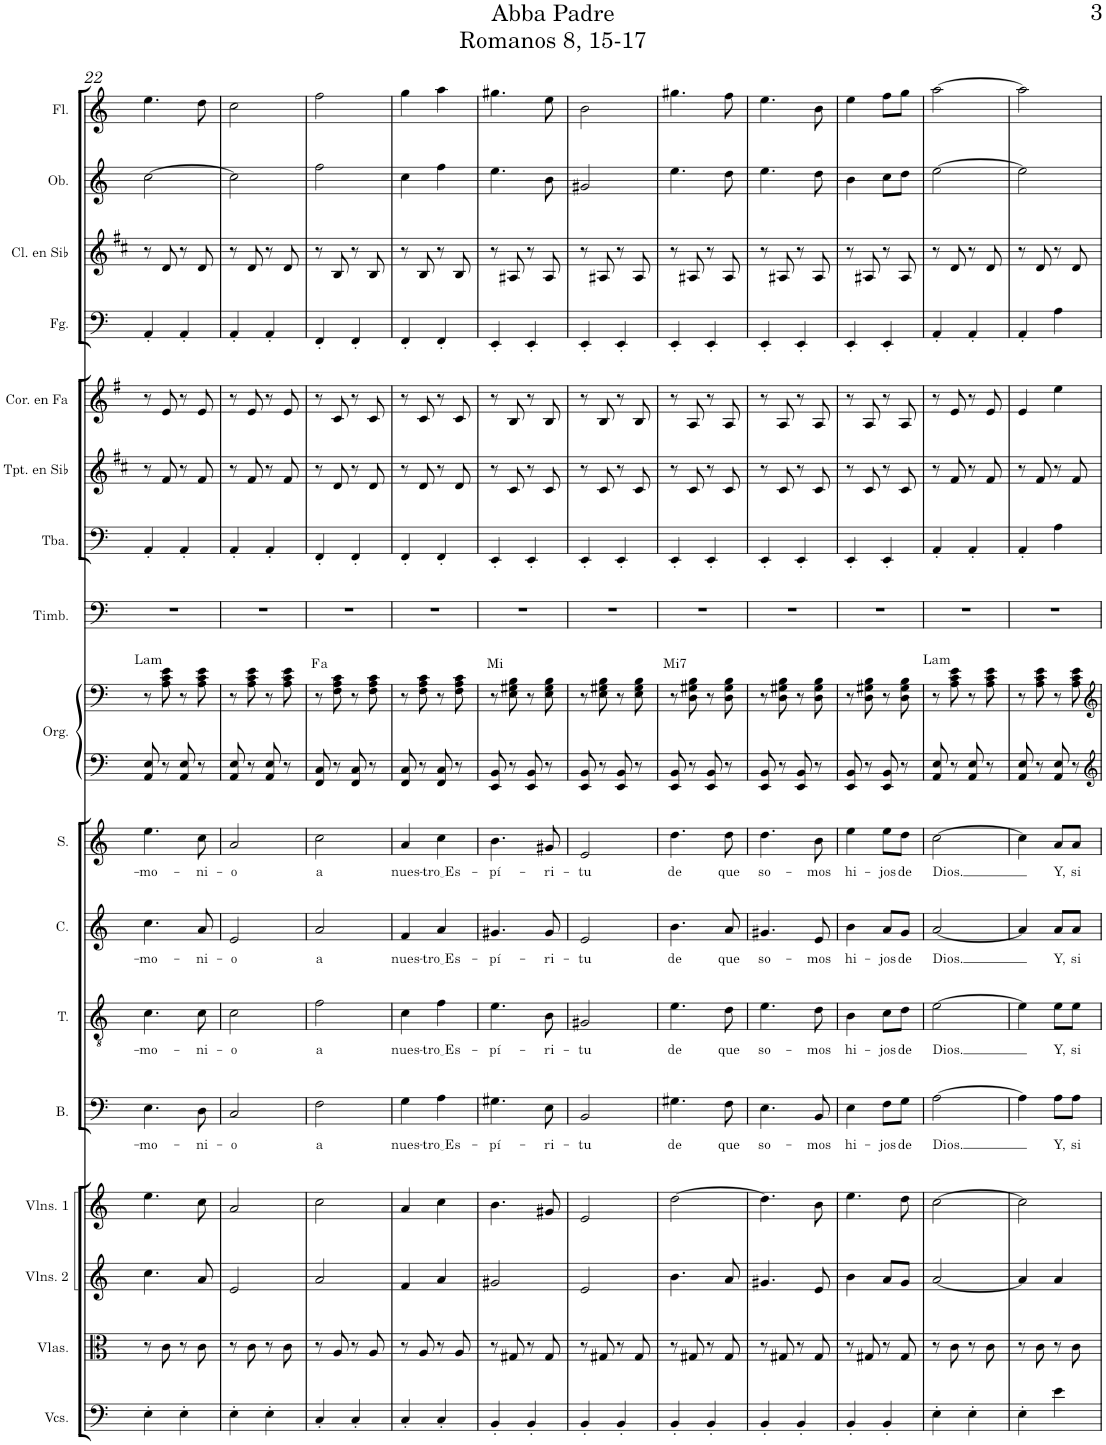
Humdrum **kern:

**kern	**kern	**kern	**kern	**kern	**text	**kern	**text	**kern	**text	**kern	**text	**kern	**kern	**harte	**kern	**kern	**kern	**kern	**kern	**kern	**kern	**kern
*part17	*part16	*part15	*part14	*part13	*part13	*part12	*part12	*part11	*part11	*part10	*part10	*part9	*part9	*part9	*part8	*part7	*part6	*part5	*part4	*part3	*part2	*part1
*staff18	*staff17	*staff16	*staff15	*staff14	*staff14	*staff13	*staff13	*staff12	*staff12	*staff11	*staff11	*staff10	*staff9	*	*staff8	*staff7	*staff6	*staff5	*staff4	*staff3	*staff2	*staff1
*I"Violonchelos	*I"Violas	*I"Violines 2	*I"Violines 1	*I"Bajo	*	*I"Tenor	*	*I"Contralto	*	*I"Soprano	*	*I"Órgano	*	*	*I"Timbales	*I"Tuba	*I"Trompeta en Sib	*I"Trompa en Fa	*I"Fagot	*I"Clarinete en Sib	*I"Oboe	*I"Flauta
*I'Vcs.	*I'Vlas.	*I'Vlns. 2	*I'Vlns. 1	*I'B.	*	*I'T.	*	*I'C.	*	*I'S.	*	*	*	*	*I'Timb.	*I'Tba.	*I'Tpt. en Sib	*	*I'Fg.	*I'Cl. en Sib	*I'Ob.	*I'Fl.
!!LO:PB:g=z
*clefF4	*clefC3	*clefG2	*clefG2	*clefF4	*	*clefGv2	*	*clefG2	*	*clefG2	*	*clefF4	*clefF4	*	*clefF4	*clefF4	*clefG2	*clefG2	*clefF4	*clefG2	*clefG2	*clefG2
*	*	*	*	*	*	*	*	*	*	*	*	*	*	*	*	*	*Trd1c2	*Trd4c7	*	*Trd1c2	*	*
*k[]	*k[]	*k[]	*k[]	*k[]	*	*k[]	*	*k[]	*	*k[]	*	*k[]	*k[]	*	*k[]	*k[]	*k[f#c#]	*k[f#]	*k[]	*k[f#c#]	*k[]	*k[]
*M2/4	*M2/4	*M2/4	*M2/4	*M2/4	*	*M2/4	*	*M2/4	*	*M2/4	*	*M2/4	*M2/4	*	*M2/4	*M2/4	*M2/4	*M2/4	*M2/4	*M2/4	*M2/4	*M2/4
=22	=22	=22	=22	=22	=22	=22	=22	=22	=22	=22	=22	=22	=22	=22	=22	=22	=22	=22	=22	=22	=22	=22
!	!	!	!	!	!LO:LY:b	!	!LO:LY:b	!	!LO:LY:b	!	!LO:LY:b	!	!	!LO:H:kt=Lam	!	!	!	!	!	!	!	!
4E'\	8r	4.cc\	4.ee\	4.E\	-mo-	4.c\	-mo-	4.cc\	-mo-	4.ee\	-mo-	8AA/ 8E/	8r	N	2r	4AA'/	8r	8r	4AA'/	8r	[2cc\	4.ee\
.	8c\	.	.	.	.	.	.	.	.	.	.	8r	8A\ 8c\ 8e\	.	.	.	8f#/	8e/	.	8d/	.	.
4E'\	8r	.	.	.	.	.	.	.	.	.	.	8AA/ 8E/	8r	.	.	4AA'/	8r	8r	4AA'/	8r	.	.
!	!	!	!	!	!LO:LY:b	!	!LO:LY:b	!	!LO:LY:b	!	!LO:LY:b	!	!	!	!	!	!	!	!	!	!	!
.	8c\	8a/	8cc\	8D\	-ni-	8c\	-ni-	8a/	-ni-	8cc\	-ni-	8r	8A\ 8c\ 8e\	.	.	.	8f#/	8e/	.	8d/	.	8dd\
=23	=23	=23	=23	=23	=23	=23	=23	=23	=23	=23	=23	=23	=23	=23	=23	=23	=23	=23	=23	=23	=23	=23
!	!	!	!	!	!LO:LY:b	!	!LO:LY:b	!	!LO:LY:b	!	!LO:LY:b	!	!	!	!	!	!	!	!	!	!	!
4E'\	8r	2e/	2a/	2C/	-o	2c\	-o	2e/	-o	2a/	-o	8AA/ 8E/	8r	.	2r	4AA'/	8r	8r	4AA'/	8r	2cc\]	2cc\
.	8c\	.	.	.	.	.	.	.	.	.	.	8r	8A\ 8c\ 8e\	.	.	.	8f#/	8e/	.	8d/	.	.
4E'\	8r	.	.	.	.	.	.	.	.	.	.	8AA/ 8E/	8r	.	.	4AA'/	8r	8r	4AA'/	8r	.	.
.	8c\	.	.	.	.	.	.	.	.	.	.	8r	8A\ 8c\ 8e\	.	.	.	8f#/	8e/	.	8d/	.	.
=24	=24	=24	=24	=24	=24	=24	=24	=24	=24	=24	=24	=24	=24	=24	=24	=24	=24	=24	=24	=24	=24	=24
!	!	!	!	!	!LO:LY:b	!	!LO:LY:b	!	!LO:LY:b	!	!LO:LY:b	!	!	!LO:H:kt=a	!	!	!	!	!	!	!	!
4C'/	8r	2a/	2cc\	2F\	a	2f\	a	2a/	a	2cc\	a	8FF/ 8C/	8r	.	2r	4FF'/	8r	8r	4FF'/	8r	2ff\	2ff\
.	8A/	.	.	.	.	.	.	.	.	.	.	8r	8F\ 8A\ 8c\	.	.	.	8d/	8c/	.	8B/	.	.
4C'/	8r	.	.	.	.	.	.	.	.	.	.	8FF/ 8C/	8r	.	.	4FF'/	8r	8r	4FF'/	8r	.	.
.	8A/	.	.	.	.	.	.	.	.	.	.	8r	8F\ 8A\ 8c\	.	.	.	8d/	8c/	.	8B/	.	.
=25	=25	=25	=25	=25	=25	=25	=25	=25	=25	=25	=25	=25	=25	=25	=25	=25	=25	=25	=25	=25	=25	=25
!	!	!	!	!	!LO:LY:b	!	!LO:LY:b	!	!LO:LY:b	!	!LO:LY:b	!	!	!	!	!	!	!	!	!	!	!
4C'/	8r	4f/	4a/	4G\	nues-	4c\	nues-	4f/	nues-	4a/	nues-	8FF/ 8C/	8r	.	2r	4FF'/	8r	8r	4FF'/	8r	4cc\	4gg\
.	8A/	.	.	.	.	.	.	.	.	.	.	8r	8F\ 8A\ 8c\	.	.	.	8d/	8c/	.	8B/	.	.
!	!	!	!	!	!LO:LY:b	!	!LO:LY:b	!	!LO:LY:b	!	!LO:LY:b	!	!	!	!	!	!	!	!	!	!	!
4C'/	8r	4a/	4cc\	4A\	tro Es	4f\	tro Es	4a/	tro Es	4cc\	tro Es	8FF/ 8C/	8r	.	.	4FF'/	8r	8r	4FF'/	8r	4ff\	4aa\
.	8A/	.	.	.	.	.	.	.	.	.	.	8r	8F\ 8A\ 8c\	.	.	.	8d/	8c/	.	8B/	.	.
=26	=26	=26	=26	=26	=26	=26	=26	=26	=26	=26	=26	=26	=26	=26	=26	=26	=26	=26	=26	=26	=26	=26
!	!	!	!	!	!LO:LY:b	!	!LO:LY:b	!	!LO:LY:b	!	!LO:LY:b	!	!	!LO:H:kt=Mi	!	!	!	!	!	!	!	!
4BB'/	8r	2g#X/	4.b\	4.G#X\	-pí-	4.e\	-pí-	4.g#X/	-pí-	4.b\	-pí-	8EE/ 8BB/	8r	N	2r	4EE'/	8r	8r	4EE'/	8r	4.ee\	4.gg#X\
.	8G#X/	.	.	.	.	.	.	.	.	.	.	8r	8E\ 8G#X\ 8B\	.	.	.	8c#/	8B/	.	8A#X/	.	.
4BB'/	8r	.	.	.	.	.	.	.	.	.	.	8EE/ 8BB/	8r	.	.	4EE'/	8r	8r	4EE'/	8r	.	.
!	!	!	!	!	!LO:LY:b	!	!LO:LY:b	!	!LO:LY:b	!	!LO:LY:b	!	!	!	!	!	!	!	!	!	!	!
.	8G#/	.	8g#X/	8E\	-ri-	8B\	-ri-	8g#/	-ri-	8g#X/	-ri-	8r	8E\ 8G#\ 8B\	.	.	.	8c#/	8B/	.	8A#/	8b\	8ee\
=27	=27	=27	=27	=27	=27	=27	=27	=27	=27	=27	=27	=27	=27	=27	=27	=27	=27	=27	=27	=27	=27	=27
!	!	!	!	!	!LO:LY:b	!	!LO:LY:b	!	!LO:LY:b	!	!LO:LY:b	!	!	!	!	!	!	!	!	!	!	!
4BB'/	8r	2e/	2e/	2BB/	-tu	2G#X/	-tu	2e/	-tu	2e/	-tu	8EE/ 8BB/	8r	.	2r	4EE'/	8r	8r	4EE'/	8r	2g#X/	2b\
.	8G#X/	.	.	.	.	.	.	.	.	.	.	8r	8E\ 8G#X\ 8B\	.	.	.	8c#/	8B/	.	8A#X/	.	.
4BB'/	8r	.	.	.	.	.	.	.	.	.	.	8EE/ 8BB/	8r	.	.	4EE'/	8r	8r	4EE'/	8r	.	.
.	8G#/	.	.	.	.	.	.	.	.	.	.	8r	8E\ 8G#\ 8B\	.	.	.	8c#/	8B/	.	8A#/	.	.
=28	=28	=28	=28	=28	=28	=28	=28	=28	=28	=28	=28	=28	=28	=28	=28	=28	=28	=28	=28	=28	=28	=28
!	!	!	!	!	!LO:LY:b	!	!LO:LY:b	!	!LO:LY:b	!	!LO:LY:b	!	!	!LO:H:kt=Mi7	!	!	!	!	!	!	!	!
4BB'/	8r	4.b\	[2dd\	4.G#X\	de	4.e\	de	4.b\	de	4.dd\	de	8EE/ 8BB/	8r	N	2r	4EE'/	8r	8r	4EE'/	8r	4.ee\	4.gg#X\
.	8G#X/	.	.	.	.	.	.	.	.	.	.	8r	8D\ 8G#X\ 8B\	.	.	.	8c#/	8A/	.	8A#X/	.	.
4BB'/	8r	.	.	.	.	.	.	.	.	.	.	8EE/ 8BB/	8r	.	.	4EE'/	8r	8r	4EE'/	8r	.	.
!	!	!	!	!	!LO:LY:b	!	!LO:LY:b	!	!LO:LY:b	!	!LO:LY:b	!	!	!	!	!	!	!	!	!	!	!
.	8G#/	8a/	.	8F\	que	8d\	que	8a/	que	8dd\	que	8r	8D\ 8G#\ 8B\	.	.	.	8c#/	8A/	.	8A#/	8dd\	8ff\
=29	=29	=29	=29	=29	=29	=29	=29	=29	=29	=29	=29	=29	=29	=29	=29	=29	=29	=29	=29	=29	=29	=29
!	!	!	!	!	!LO:LY:b	!	!LO:LY:b	!	!LO:LY:b	!	!LO:LY:b	!	!	!	!	!	!	!	!	!	!	!
4BB'/	8r	4.g#X/	4.dd\]	4.E\	so-	4.e\	so-	4.g#X/	so-	4.dd\	so-	8EE/ 8BB/	8r	.	2r	4EE'/	8r	8r	4EE'/	8r	4.ee\	4.ee\
.	8G#X/	.	.	.	.	.	.	.	.	.	.	8r	8D\ 8G#X\ 8B\	.	.	.	8c#/	8A/	.	8A#X/	.	.
4BB'/	8r	.	.	.	.	.	.	.	.	.	.	8EE/ 8BB/	8r	.	.	4EE'/	8r	8r	4EE'/	8r	.	.
!	!	!	!	!	!LO:LY:b	!	!LO:LY:b	!	!LO:LY:b	!	!LO:LY:b	!	!	!	!	!	!	!	!	!	!	!
.	8G#/	8e/	8b\	8BB/	-mos	8d\	-mos	8e/	-mos	8b\	-mos	8r	8D\ 8G#\ 8B\	.	.	.	8c#/	8A/	.	8A#/	8dd\	8b\
=30	=30	=30	=30	=30	=30	=30	=30	=30	=30	=30	=30	=30	=30	=30	=30	=30	=30	=30	=30	=30	=30	=30
!	!	!	!	!	!LO:LY:b	!	!LO:LY:b	!	!LO:LY:b	!	!LO:LY:b	!	!	!	!	!	!	!	!	!	!	!
4BB'/	8r	4b\	4.ee\	4E\	hi-	4B\	hi-	4b\	hi-	4ee\	hi-	8EE/ 8BB/	8r	.	2r	4EE'/	8r	8r	4EE'/	8r	4b\	4ee\
.	8G#X/	.	.	.	.	.	.	.	.	.	.	8r	8D\ 8G#X\ 8B\	.	.	.	8c#/	8A/	.	8A#X/	.	.
!	!	!	!	!	!LO:LY:b	!	!LO:LY:b	!	!LO:LY:b	!	!LO:LY:b	!	!	!	!	!	!	!	!	!	!	!
4BB'/	8r	8a/L	.	8F\L	-jos	8c\L	-jos	8a/L	-jos	8ee\L	-jos	8EE/ 8BB/	8r	.	.	4EE'/	8r	8r	4EE'/	8r	8cc\L	8ff\L
!	!	!	!	!	!LO:LY:b	!	!LO:LY:b	!	!LO:LY:b	!	!LO:LY:b	!	!	!	!	!	!	!	!	!	!	!
.	8G#/	8g/J	8dd\	8G\J	de	8d\J	de	8g/J	de	8dd\J	de	8r	8D\ 8G#\ 8B\	.	.	.	8c#/	8A/	.	8A#/	8dd\J	8gg\J
=31	=31	=31	=31	=31	=31	=31	=31	=31	=31	=31	=31	=31	=31	=31	=31	=31	=31	=31	=31	=31	=31	=31
!	!	!	!	!	!LO:LY:b	!	!LO:LY:b	!	!LO:LY:b	!	!LO:LY:b	!	!	!LO:H:kt=Lam	!	!	!	!	!	!	!	!
4E'\	8r	[2a/	[2cc\	[2A\	Dios.	[2e\	Dios.	[2a/	Dios.	[2cc\	Dios.	8AA/ 8E/	8r	N	2r	4AA'/	8r	8r	4AA'/	8r	[2ee\	[2aa\
.	8c\	.	.	.	.	.	.	.	.	.	.	8r	8A\ 8c\ 8e\	.	.	.	8f#/	8e/	.	8d/	.	.
4E'\	8r	.	.	.	.	.	.	.	.	.	.	8AA/ 8E/	8r	.	.	4AA'/	8r	8r	4AA'/	8r	.	.
.	8c\	.	.	.	.	.	.	.	.	.	.	8r	8A\ 8c\ 8e\	.	.	.	8f#/	8e/	.	8d/	.	.
=32	=32	=32	=32	=32	=32	=32	=32	=32	=32	=32	=32	=32	=32	=32	=32	=32	=32	=32	=32	=32	=32	=32
4E'\	8r	4a/]	2cc\]	4A\]	.	4e\]	.	4a/]	.	4cc\]	.	8AA/ 8E/	8r	.	2r	4AA'/	8r	4e/	4AA'/	8r	2ee\]	2aa\]
.	8c\	.	.	.	.	.	.	.	.	.	.	8r	8A\ 8c\ 8e\	.	.	.	8f#/	.	.	8d/	.	.
!	!	!	!	!	!LO:LY:b	!	!LO:LY:b	!	!LO:LY:b	!	!LO:LY:b	!	!	!	!	!	!	!	!	!	!	!
4e\	8r	4a/	.	8A\L	Y,	8e\L	Y,	8a/L	Y,	8a/L	Y,	8AA/ 8E/	8r	.	.	4A\	8r	4ee\	4A\	8r	.	.
!	!	!	!	!	!LO:LY:b	!	!LO:LY:b	!	!LO:LY:b	!	!LO:LY:b	!	!	!	!	!	!	!	!	!	!	!
.	8c\	.	.	8A\J	si	8e\J	si	8a/J	si	8a/J	si	8r	8A\ 8c\ 8e\	.	.	.	8f#/	.	.	8d/	.	.
=	=	=	=	=	=	=	=	=	=	=	=	=	=	=	=	=	=	=	=	=	=	=
*-	*-	*-	*-	*-	*-	*-	*-	*-	*-	*-	*-	*-	*-	*-	*-	*-	*-	*-	*-	*-	*-	*-
